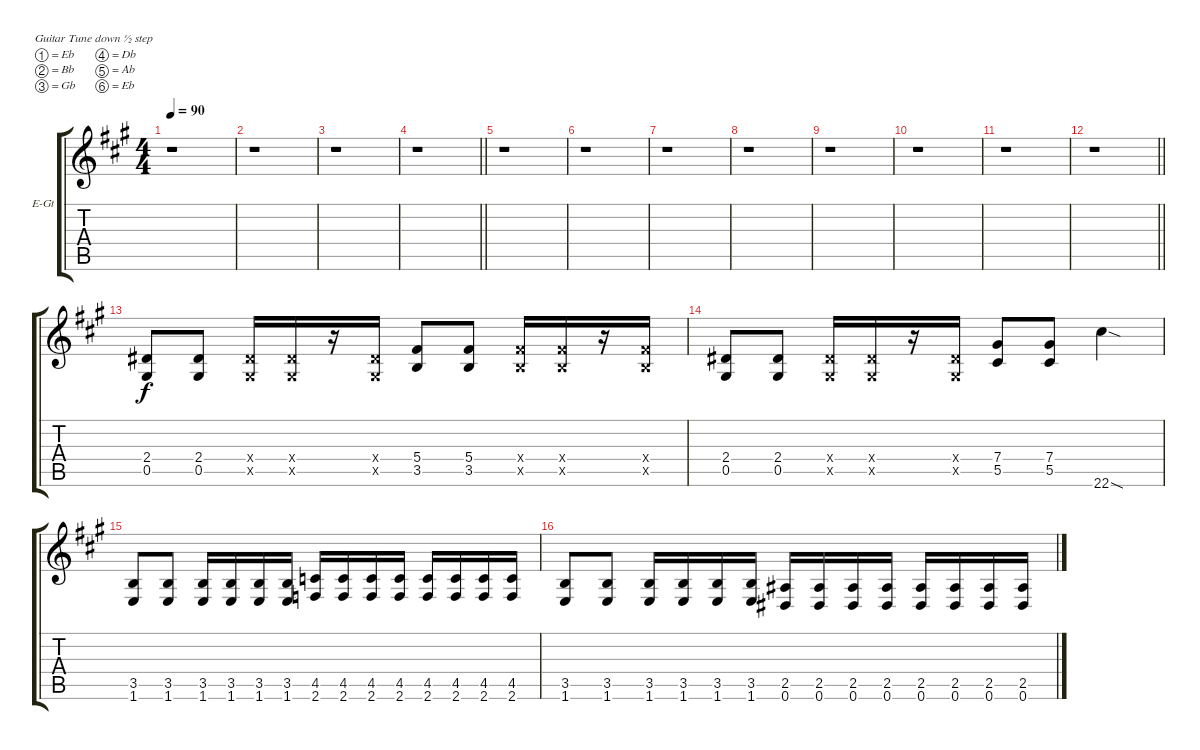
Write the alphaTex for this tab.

\bracketExtendMode groupsimilarinstruments
\firstSystemTrackNameOrientation horizontal
\otherSystemsTrackNameOrientation horizontal
\track ("Untitled" "E-Gt") {instrument distortionguitar}
\staff {score tabs}
\tuning (Eb4 Bb3 Gb3 Db3 Ab2 Eb2)
\ts (4 4)
\beaming (8 2 2 2 2)
\tempo 90
\clef g2
\ks a
r.1{dy f instrument distortionguitar} |
r.1 |
r.1 |
\barLineRight lightlight
r.1 |
r.1 |
r.1 |
r.1 |
r.1 |
r.1 |
r.1 |
r.1 |
\barLineRight lightlight
r.1 |
(2.4 0.5).8 (2.4 0.5).8 (2.4{x} 0.5{x}).16 (2.4{x} 0.5{x}).16 r.16 (2.4{x} 0.5{x}).16 (5.4 3.5).8 (5.4 3.5).8 (5.4{x} 3.5{x}).16 (5.4{x} 3.5{x}).16 r.16 (5.4{x} 3.5{x}).16 |
(2.4 0.5).8 (2.4 0.5).8 (2.4{x} 0.5{x}).16 (2.4{x} 0.5{x}).16 r.16 (2.4{x} 0.5{x}).16 (7.4 5.5).8 (7.4 5.5).8 22.6{sod}.4 |
(3.5 1.6).8 (3.5 1.6).8 (3.5 1.6).16 (3.5 1.6).16 (3.5 1.6).16 (3.5 1.6).16 (4.5 2.6).16 (4.5 2.6).16 (4.5 2.6).16 (4.5 2.6).16 (4.5 2.6).16 (4.5 2.6).16 (4.5 2.6).16 (4.5 2.6).16 |
(3.5 1.6).8 (3.5 1.6).8 (3.5 1.6).16 (3.5 1.6).16 (3.5 1.6).16 (3.5 1.6).16 (2.5 0.6).16 (2.5 0.6).16 (2.5 0.6).16 (2.5 0.6).16 (2.5 0.6).16 (2.5 0.6).16 (2.5 0.6).16 (2.5 0.6).16
